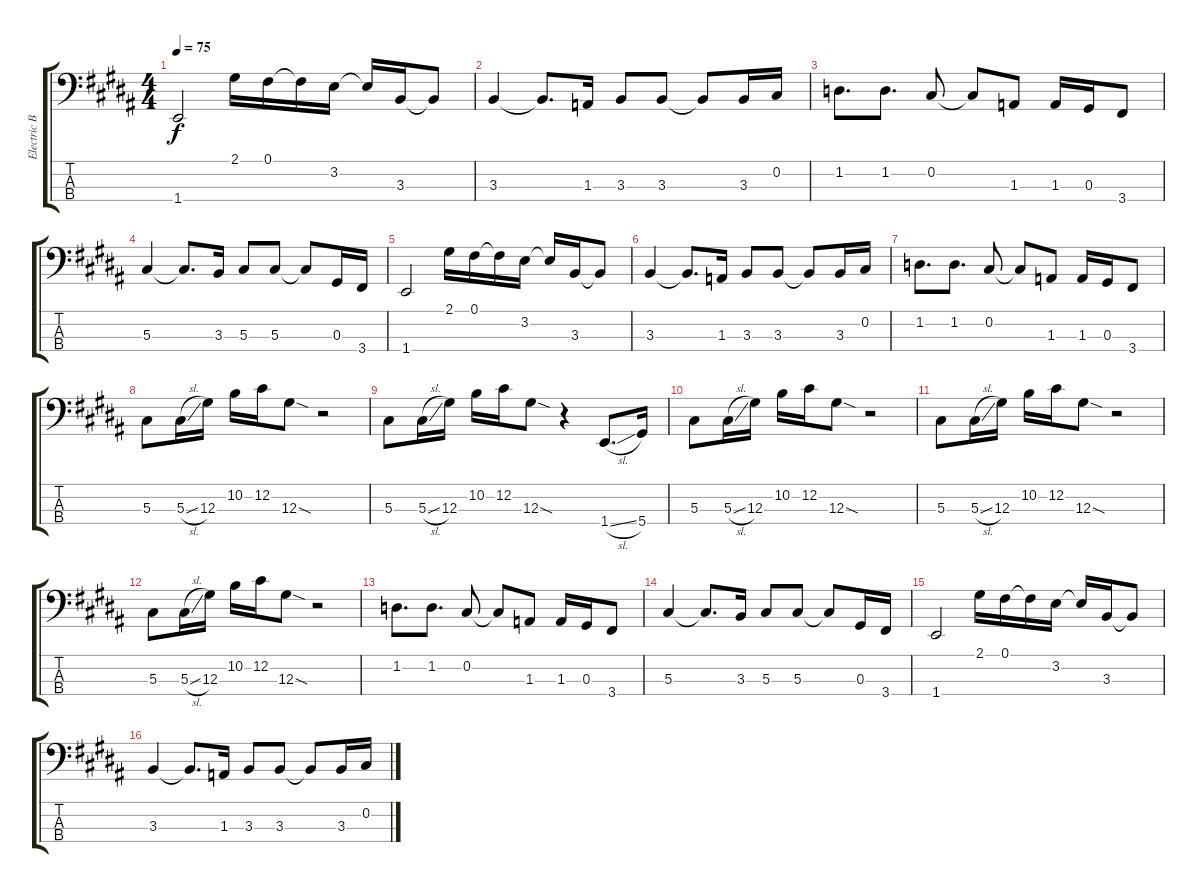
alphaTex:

\track ("Electric Bass" "Electric B") {instrument electricbassfinger}
\staff {score tabs}
\tuning (Gb2 Db2 Ab1 Eb1) {hide}
\ts (4 4)
\tempo 75
\clef f4
\ks b
1.4.2{dy f} 2.1.16 0.1.16 0.1{t}.16 3.2.16 3.2{t}.16 3.3.16 3.3{t}.8 |
3.3.4 3.3{t}.8{d} 1.3.16 3.3.8 3.3.8 3.3{t}.8 3.3.16 0.2.16 |
1.2.8{d} 1.2.8{d} 0.2.8 0.2{t}.8 1.3.8 1.3.16 0.3.16 3.4.8 |
5.3.4 5.3{t}.8{d} 3.3.16 5.3.8 5.3.8 5.3{t}.8 0.3.16 3.4.16 |
1.4.2 2.1.16 0.1.16 0.1{t}.16 3.2.16 3.2{t}.16 3.3.16 3.3{t}.8 |
3.3.4 3.3{t}.8{d} 1.3.16 3.3.8 3.3.8 3.3{t}.8 3.3.16 0.2.16 |
1.2.8{d} 1.2.8{d} 0.2.8 0.2{t}.8 1.3.8 1.3.16 0.3.16 3.4.8 |
5.3.8 5.3{sl}.16 12.3.16 10.2.16 12.2.16 12.3{sod}.8 r.2 |
5.3.8 5.3{sl}.16 12.3.16 10.2.16 12.2.16 12.3{sod}.8 r.4 1.4{sl}.8{d} 5.4.16 |
5.3.8 5.3{sl}.16 12.3.16 10.2.16 12.2.16 12.3{sod}.8 r.2 |
5.3.8 5.3{sl}.16 12.3.16 10.2.16 12.2.16 12.3{sod}.8 r.2 |
5.3.8 5.3{sl}.16 12.3.16 10.2.16 12.2.16 12.3{sod}.8 r.2 |
1.2.8{d} 1.2.8{d} 0.2.8 0.2{t}.8 1.3.8 1.3.16 0.3.16 3.4.8 |
5.3.4 5.3{t}.8{d} 3.3.16 5.3.8 5.3.8 5.3{t}.8 0.3.16 3.4.16 |
1.4.2 2.1.16 0.1.16 0.1{t}.16 3.2.16 3.2{t}.16 3.3.16 3.3{t}.8 |
3.3.4 3.3{t}.8{d} 1.3.16 3.3.8 3.3.8 3.3{t}.8 3.3.16 0.2.16
